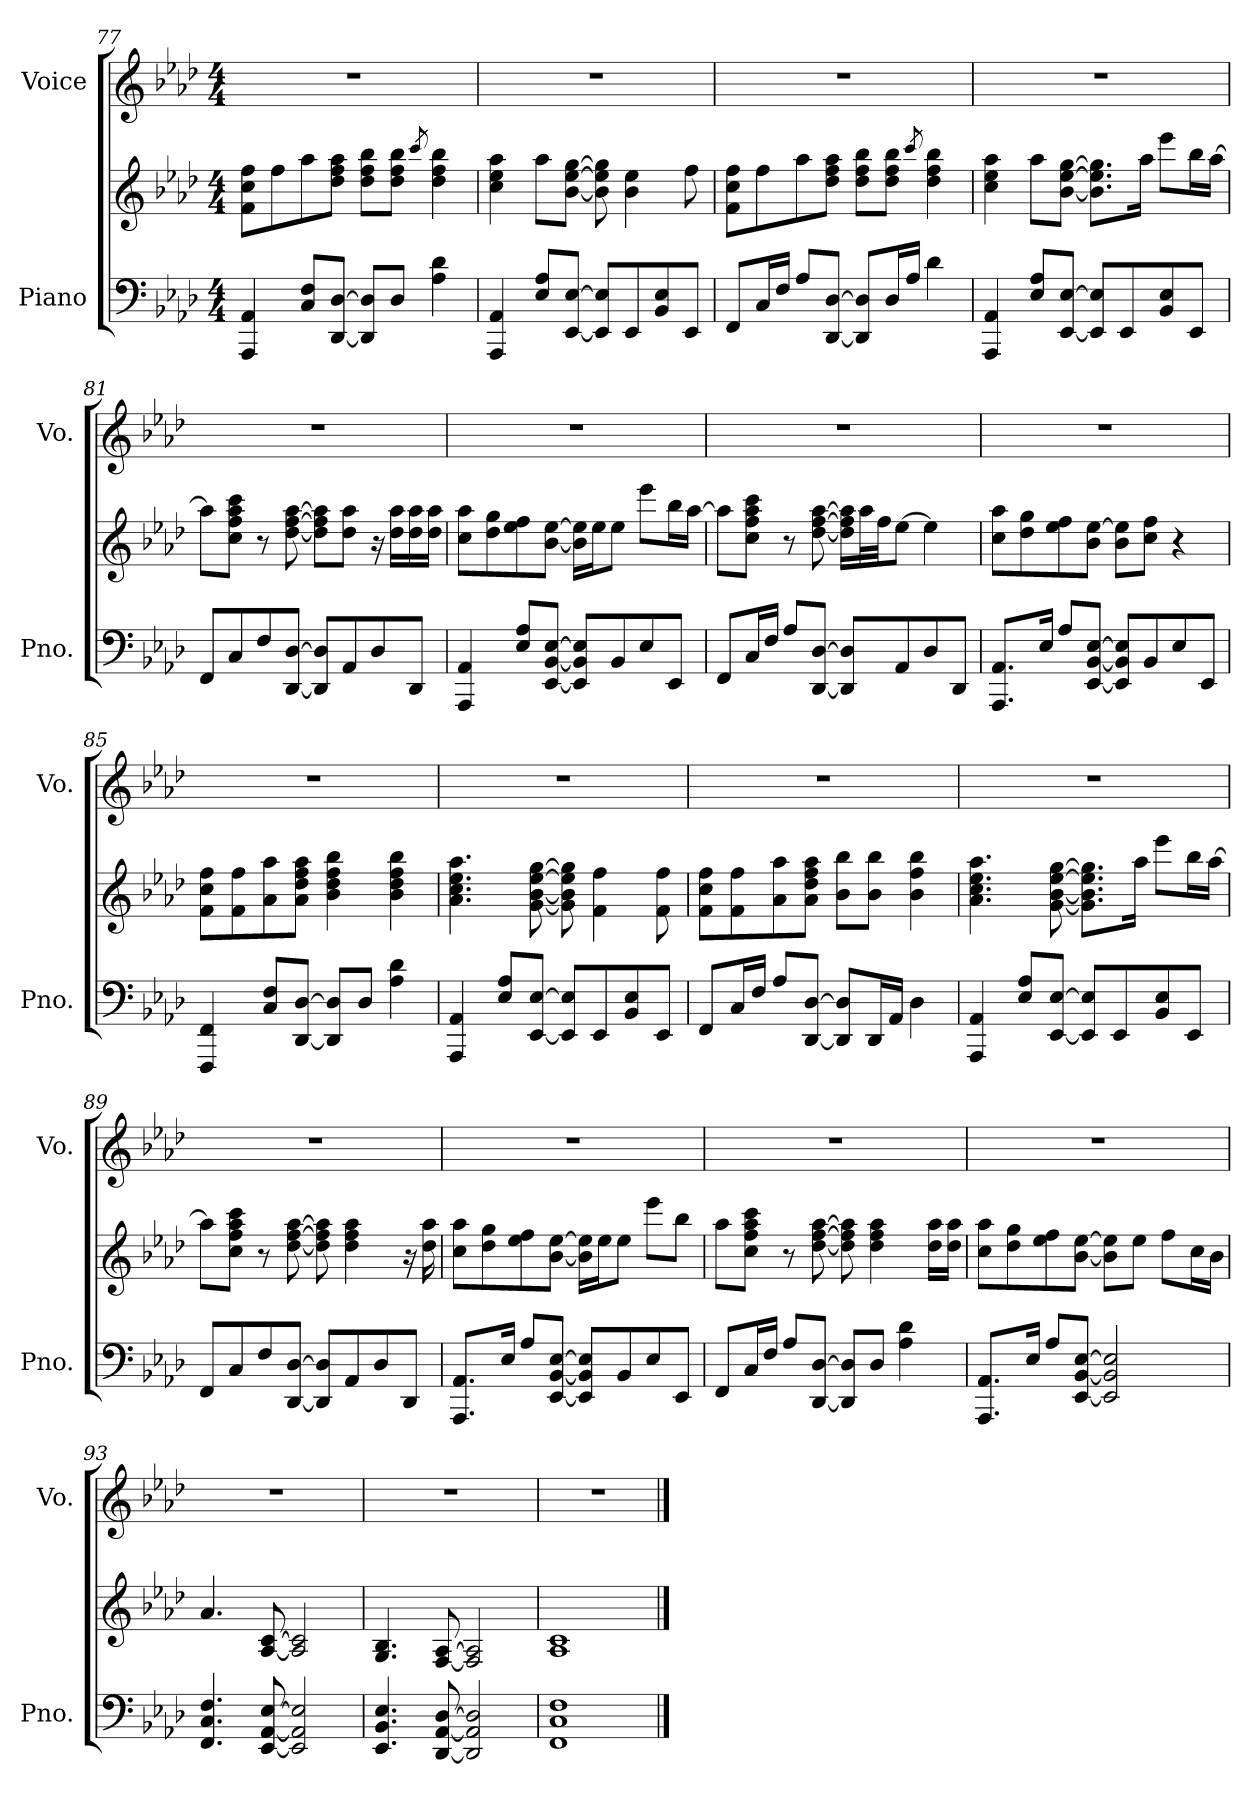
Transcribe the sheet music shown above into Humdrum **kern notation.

**kern	**kern	**kern
*part2	*part2	*part1
*staff3	*staff2	*staff1
*I"Piano	*	*I"Voice
*I'Pno.	*	*I'Vo.
!!LO:LB:g=z
*clefF4	*clefG2	*clefG2
*k[b-e-a-d-]	*k[b-e-a-d-]	*k[b-e-a-d-]
*M4/4	*M4/4	*M4/4
=77	=77	=77
4AAA-/ 4AA-/	8f\ 8cc\ 8ff\L	1r
.	8ff\	.
8C/ 8F/L	8aa-\	.
[8DD-/ [8D-/J	8dd-\ 8ff\ 8aa-\J	.
8DD-/] 8D-/]L	8dd-\ 8ff\ 8bb-\L	.
8D-/J	8dd-\ 8ff\ 8bb-\J	.
.	8qccc/	.
4A-\ 4d-\	4dd-\ 4ff\ 4bb-\	.
=78	=78	=78
4AAA-/ 4AA-/	4cc\ 4ee-\ 4aa-\	1r
8E-/ 8A-/L	8aa-\L	.
[8EE-/ [8E-/J	[8b-\ [8ee-\ [8gg\J	.
8EE-/] 8E-/]L	8b-\] 8ee-\] 8gg\]	.
8EE-/	4b-\ 4ee-\	.
8BB-/ 8E-/	.	.
8EE-/J	8ff\	.
=79	=79	=79
8FF/L	8f\ 8cc\ 8ff\L	1r
16C/L	8ff\	.
16F/JJ	.	.
8A-/L	8aa-\	.
[8DD-/ [8D-/J	8dd-\ 8ff\ 8aa-\J	.
8DD-/] 8D-/]L	8dd-\ 8ff\ 8bb-\L	.
16D-/L	8dd-\ 8ff\ 8bb-\J	.
16A-/JJ	.	.
.	8qccc/	.
4d-\	4dd-\ 4ff\ 4bb-\	.
!!LO:PB:g=z
=80	=80	=80
4AAA-/ 4AA-/	4cc\ 4ee-\ 4aa-\	1r
8E-/ 8A-/L	8aa-\L	.
[8EE-/ [8E-/J	[8b-\ [8ee-\ [8gg\J	.
8EE-/] 8E-/]L	8.b-\] 8.ee-\] 8.gg\]L	.
8EE-/	.	.
.	16aa-\Jk	.
8BB-/ 8E-/	8eee-\L	.
8EE-/J	16bb-\L	.
.	[16aa-\JJ	.
=81	=81	=81
8FF/L	8aa-\L]	1r
8C/	8cc\ 8ff\ 8aa-\ 8ccc\J	.
8F/	8r	.
[8DD-/ [8D-/J	[8dd-\ [8ff\ [8aa-\	.
8DD-/] 8D-/]L	8dd-\] 8ff\] 8aa-\]L	.
8AA-/	8dd-\ 8aa-\J	.
8D-/	16r	.
.	16dd-\ 16aa-\LL	.
8DD-/J	16dd-\ 16aa-\	.
.	16dd-\ 16aa-\JJ	.
=82	=82	=82
4AAA-/ 4AA-/	8cc\ 8aa-\L	1r
.	8dd-\ 8gg\	.
8E-/ 8A-/L	8ee-\ 8ff\	.
[8EE-/ [8BB-/ [8E-/J	[8b-\ [8ee-\J	.
8EE-/] 8BB-/] 8E-/]L	16b-\] 16ee-\]LL	.
.	16ee-\J	.
8BB-/	8ee-\J	.
8E-/	8eee-\L	.
8EE-/J	16bb-\L	.
.	[16aa-\JJ	.
!!LO:LB:g=z
=83	=83	=83
8FF/L	8aa-\L]	1r
16C/L	8cc\ 8ff\ 8aa-\ 8ccc\J	.
16F/JJ	.	.
8A-/L	8r	.
[8DD-/ [8D-/J	[8dd-\ [8ff\ [8aa-\	.
8DD-/] 8D-/]L	16dd-\] 16ff\] 16aa-\]LL	.
.	32aa-\L	.
.	32ff\JJ	.
8AA-/	[8ee-\J	.
8D-/	4ee-\]	.
8DD-/J	.	.
=84	=84	=84
8.AAA-/ 8.AA-/L	8cc\ 8aa-\L	1r
.	8dd-\ 8gg\	.
16E-/Jk	.	.
8A-/L	8ee-\ 8ff\	.
[8EE-/ [8BB-/ [8E-/J	8b-\ [8ee-\J	.
8EE-/] 8BB-/] 8E-/]L	8b-\ 8ee-\]L	.
8BB-/	8cc\ 8ff\J	.
8E-/	4r	.
8EE-/J	.	.
=85	=85	=85
4FFF/ 4FF/	8f\ 8cc\ 8ff\L	1r
.	8f\ 8ff\	.
8C/ 8F/L	8a-\ 8aa-\	.
[8DD-/ [8D-/J	8a-\ 8dd-\ 8ff\ 8aa-\J	.
8DD-/] 8D-/]L	4b-\ 4dd-\ 4ff\ 4bb-\	.
8D-/J	.	.
4A-\ 4d-\	4b-\ 4dd-\ 4ff\ 4bb-\	.
=86	=86	=86
4AAA-/ 4AA-/	4.a-\ 4.cc\ 4.ee-\ 4.aa-\	1r
8E-/ 8A-/L	.	.
[8EE-/ [8E-/J	[8g\ [8b-\ [8ee-\ [8gg\	.
8EE-/] 8E-/]L	8g\] 8b-\] 8ee-\] 8gg\]	.
8EE-/	4f\ 4ff\	.
8BB-/ 8E-/	.	.
8EE-/J	8f\ 8ff\	.
!!LO:LB:g=z
=87	=87	=87
8FF/L	8f\ 8cc\ 8ff\L	1r
16C/L	8f\ 8ff\	.
16F/JJ	.	.
8A-/L	8a-\ 8aa-\	.
[8DD-/ [8D-/J	8a-\ 8dd-\ 8ff\ 8aa-\J	.
8DD-/] 8D-/]L	8b-\ 8bb-\L	.
16DD-/L	8b-\ 8bb-\J	.
16AA-/JJ	.	.
4D-\	4b-\ 4ff\ 4bb-\	.
=88	=88	=88
4AAA-/ 4AA-/	4.a-\ 4.cc\ 4.ee-\ 4.aa-\	1r
8E-/ 8A-/L	.	.
[8EE-/ [8E-/J	[8g\ [8b-\ [8ee-\ [8gg\	.
8EE-/] 8E-/]L	8.g\] 8.b-\] 8.ee-\] 8.gg\]L	.
8EE-/	.	.
.	16aa-\Jk	.
8BB-/ 8E-/	8eee-\L	.
8EE-/J	16bb-\L	.
.	[16aa-\JJ	.
=89	=89	=89
8FF/L	8aa-\L]	1r
8C/	8cc\ 8ff\ 8aa-\ 8ccc\J	.
8F/	8r	.
[8DD-/ [8D-/J	[8dd-\ [8ff\ [8aa-\	.
8DD-/] 8D-/]L	8dd-\] 8ff\] 8aa-\]	.
8AA-/	4dd-\ 4ff\ 4aa-\	.
8D-/	.	.
8DD-/J	16r	.
.	16dd-\ 16aa-\	.
!!LO:LB:g=z
=90	=90	=90
8.AAA-/ 8.AA-/L	8cc\ 8aa-\L	1r
.	8dd-\ 8gg\	.
16E-/Jk	.	.
8A-/L	8ee-\ 8ff\	.
[8EE-/ [8BB-/ [8E-/J	[8b-\ [8ee-\J	.
8EE-/] 8BB-/] 8E-/]L	16b-\] 16ee-\]LL	.
.	16ee-\J	.
8BB-/	8ee-\J	.
8E-/	8eee-\L	.
8EE-/J	8bb-\J	.
=91	=91	=91
8FF/L	8aa-\L	1r
16C/L	8cc\ 8ff\ 8aa-\ 8ccc\J	.
16F/JJ	.	.
8A-/L	8r	.
[8DD-/ [8D-/J	[8dd-\ [8ff\ [8aa-\	.
8DD-/] 8D-/]L	8dd-\] 8ff\] 8aa-\]	.
8D-/J	4dd-\ 4ff\ 4aa-\	.
4A-\ 4d-\	.	.
.	16dd-\ 16aa-\LL	.
.	16dd-\ 16aa-\JJ	.
=92	=92	=92
8.AAA-/ 8.AA-/L	8cc\ 8aa-\L	1r
.	8dd-\ 8gg\	.
16E-/Jk	.	.
8A-/L	8ee-\ 8ff\	.
[8EE-/ [8BB-/ [8E-/J	[8b-\ [8ee-\J	.
2EE-/] 2BB-/] 2E-/]	8b-\] 8ee-\]L	.
.	8ee-\J	.
.	8ff\L	.
.	16cc\L	.
.	16b-\JJ	.
=93	=93	=93
4.FF/ 4.C/ 4.F/	4.a-/	1r
[8EE-/ [8AA-/ [8E-/	[8A-/ [8c/	.
2EE-/] 2AA-/] 2E-/]	2A-/] 2c/]	.
!!LO:PB:g=z
=94	=94	=94
4.EE-/ 4.BB-/ 4.E-/	4.G/ 4.B-/	1r
[8DD-/ [8AA-/ [8D-/	[8F/ [8A-/	.
2DD-/] 2AA-/] 2D-/]	2F/] 2A-/]	.
=95	=95	=95
1FF 1C 1F	1A- 1c	1r
==	==	==
*-	*-	*-
